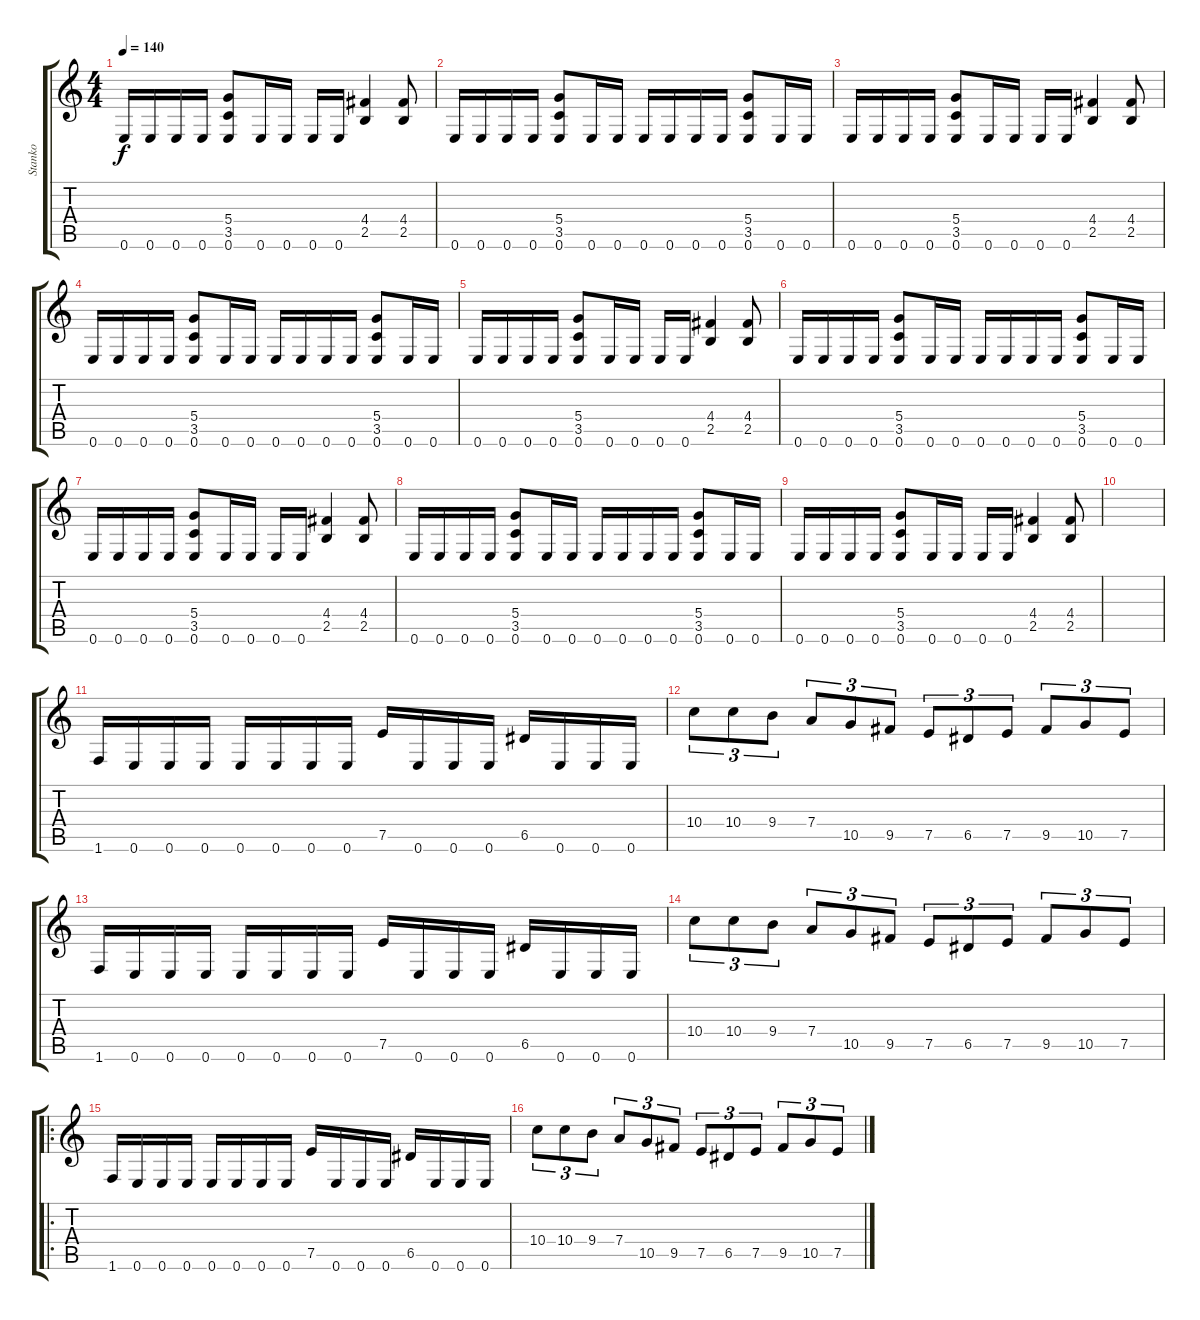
\track ("Stanko" "Stanko") {instrument distortionguitar}
\staff {score tabs}
\tuning (E4 B3 G3 D3 A2 E2) {hide}
\ts (4 4)
\tempo 140
\clef g2
\ks c
0.6.16{dy f} 0.6.16 0.6.16 0.6.16 (5.4 3.5 0.6).8 0.6.16 0.6.16 0.6.16 0.6.16 (4.4 2.5).4 (4.4 2.5).8 |
0.6.16 0.6.16 0.6.16 0.6.16 (5.4 3.5 0.6).8 0.6.16 0.6.16 0.6.16 0.6.16 0.6.16 0.6.16 (5.4 3.5 0.6).8 0.6.16 0.6.16 |
0.6.16 0.6.16 0.6.16 0.6.16 (5.4 3.5 0.6).8 0.6.16 0.6.16 0.6.16 0.6.16 (4.4 2.5).4 (4.4 2.5).8 |
0.6.16 0.6.16 0.6.16 0.6.16 (5.4 3.5 0.6).8 0.6.16 0.6.16 0.6.16 0.6.16 0.6.16 0.6.16 (5.4 3.5 0.6).8 0.6.16 0.6.16 |
0.6.16 0.6.16 0.6.16 0.6.16 (5.4 3.5 0.6).8 0.6.16 0.6.16 0.6.16 0.6.16 (4.4 2.5).4 (4.4 2.5).8 |
0.6.16 0.6.16 0.6.16 0.6.16 (5.4 3.5 0.6).8 0.6.16 0.6.16 0.6.16 0.6.16 0.6.16 0.6.16 (5.4 3.5 0.6).8 0.6.16 0.6.16 |
0.6.16 0.6.16 0.6.16 0.6.16 (5.4 3.5 0.6).8 0.6.16 0.6.16 0.6.16 0.6.16 (4.4 2.5).4 (4.4 2.5).8 |
0.6.16 0.6.16 0.6.16 0.6.16 (5.4 3.5 0.6).8 0.6.16 0.6.16 0.6.16 0.6.16 0.6.16 0.6.16 (5.4 3.5 0.6).8 0.6.16 0.6.16 |
0.6.16 0.6.16 0.6.16 0.6.16 (5.4 3.5 0.6).8 0.6.16 0.6.16 0.6.16 0.6.16 (4.4 2.5).4 (4.4 2.5).8 |
|
1.6.16 0.6.16 0.6.16 0.6.16 0.6.16 0.6.16 0.6.16 0.6.16 7.5.16 0.6.16 0.6.16 0.6.16 6.5.16 0.6.16 0.6.16 0.6.16 |
10.4.8{tu (3 2)} 10.4.8{tu (3 2)} 9.4.8{tu (3 2)} 7.4.8{tu (3 2)} 10.5.8{tu (3 2)} 9.5.8{tu (3 2)} 7.5.8{tu (3 2)} 6.5.8{tu (3 2)} 7.5.8{tu (3 2)} 9.5.8{tu (3 2)} 10.5.8{tu (3 2)} 7.5.8{tu (3 2)} |
1.6.16 0.6.16 0.6.16 0.6.16 0.6.16 0.6.16 0.6.16 0.6.16 7.5.16 0.6.16 0.6.16 0.6.16 6.5.16 0.6.16 0.6.16 0.6.16 |
10.4.8{tu (3 2)} 10.4.8{tu (3 2)} 9.4.8{tu (3 2)} 7.4.8{tu (3 2)} 10.5.8{tu (3 2)} 9.5.8{tu (3 2)} 7.5.8{tu (3 2)} 6.5.8{tu (3 2)} 7.5.8{tu (3 2)} 9.5.8{tu (3 2)} 10.5.8{tu (3 2)} 7.5.8{tu (3 2)} |
\ro
1.6.16 0.6.16 0.6.16 0.6.16 0.6.16 0.6.16 0.6.16 0.6.16 7.5.16 0.6.16 0.6.16 0.6.16 6.5.16 0.6.16 0.6.16 0.6.16 |
10.4.8{tu (3 2)} 10.4.8{tu (3 2)} 9.4.8{tu (3 2)} 7.4.8{tu (3 2)} 10.5.8{tu (3 2)} 9.5.8{tu (3 2)} 7.5.8{tu (3 2)} 6.5.8{tu (3 2)} 7.5.8{tu (3 2)} 9.5.8{tu (3 2)} 10.5.8{tu (3 2)} 7.5.8{tu (3 2)}
